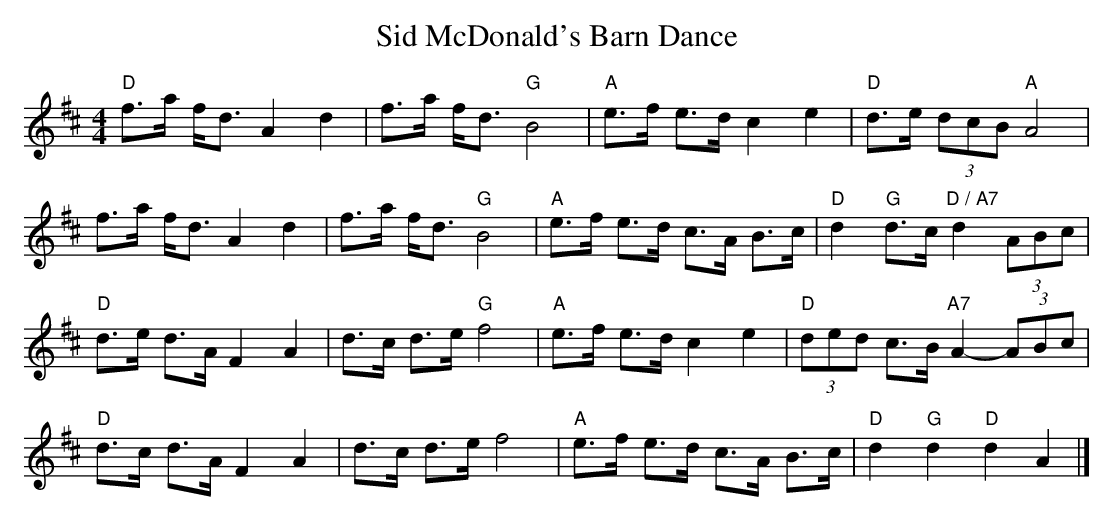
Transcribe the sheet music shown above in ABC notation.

X:1
T:Sid McDonald's Barn Dance
M:4/4
L:1/8
K:D
"D"f>a f<dA2d2|f>a f<d "G"B4|"A"e>f e>d c2e2|"D"d>e (3dcB "A"A4|
f>a f<dA2d2|f>a f<d "G"B4|"A"e>f e>d c>A B>c|"D"d2 "G"d>c "D / A7"d2 (3ABc|
"D"d>e d>AF2A2|d>c d>e "G"f4|"A"e>f e>d c2e2|"D"(3ded c>B "A7"A2-(3ABc|
"D"d>c d>A F2A2|d>c d>ef4|"A"e>f e>d c>A B>c|"D"d2"G"d2"D"d2A2|]
